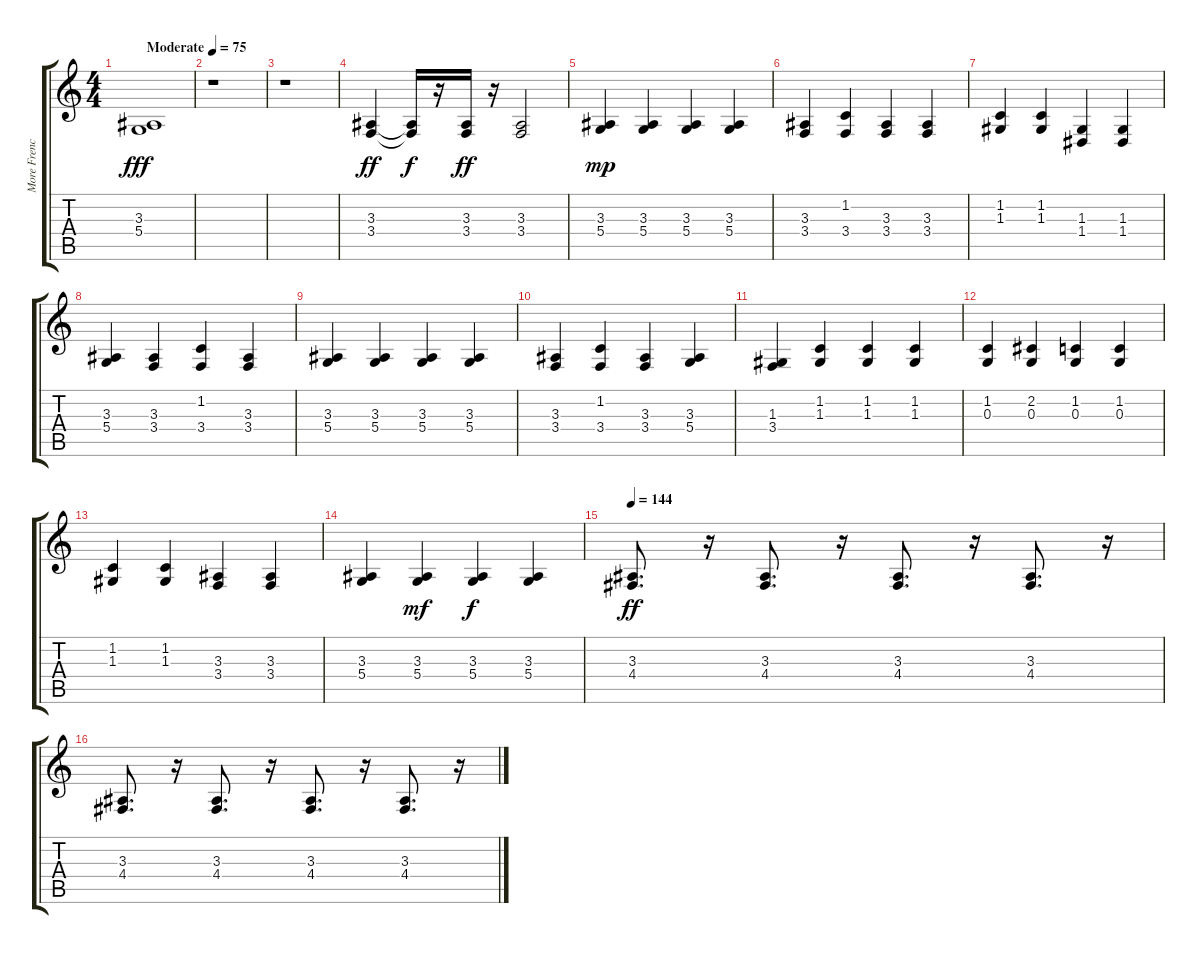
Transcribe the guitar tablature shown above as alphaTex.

\track ("More French Hornage" "More Frenc") {instrument frenchhorn}
\staff {score tabs}
\tuning (E4 B3 G3 D3 A2 E2) {hide}
\ts (4 4)
\tempo (75 "Moderate")
\clef g2
\ks c
(3.3 5.4).1{dy fff instrument frenchhorn} |
r.1 |
r.1 |
(3.3 3.4).4{dy ff} (3.3{t} 3.4{t}).16{dy f} r.16 (3.3 3.4).16{dy ff} r.16 (3.3 3.4).2 |
(3.3 5.4).4{dy mp} (3.3 5.4).4 (3.3 5.4).4 (3.3 5.4).4 |
(3.3 3.4).4 (1.2 3.4).4 (3.3 3.4).4 (3.3 3.4).4 |
(1.2 1.3).4 (1.2 1.3).4 (1.3 1.4).4 (1.3 1.4).4 |
(3.3 5.4).4 (3.3 3.4).4 (1.2 3.4).4 (3.3 3.4).4 |
(3.3 5.4).4 (3.3 5.4).4 (3.3 5.4).4 (3.3 5.4).4 |
(3.3 3.4).4 (1.2 3.4).4 (3.3 3.4).4 (3.3 5.4).4 |
(1.3 3.4).4 (1.2 1.3).4 (1.2 1.3).4 (1.2 1.3).4 |
(1.2 0.3).4 (2.2 0.3).4 (1.2 0.3).4 (1.2 0.3).4 |
(1.2 1.3).4 (1.2 1.3).4 (3.3 3.4).4 (3.3 3.4).4 |
(3.3 5.4).4 (3.3 5.4).4{dy mf} (3.3 5.4).4{dy f} (3.3 5.4).4 |
\tempo 144
(3.3 4.4).8{d dy ff} r.16 (3.3 4.4).8{d} r.16 (3.3 4.4).8{d} r.16 (3.3 4.4).8{d} r.16 |
(3.3 4.4).8{d} r.16 (3.3 4.4).8{d} r.16 (3.3 4.4).8{d} r.16 (3.3 4.4).8{d} r.16
